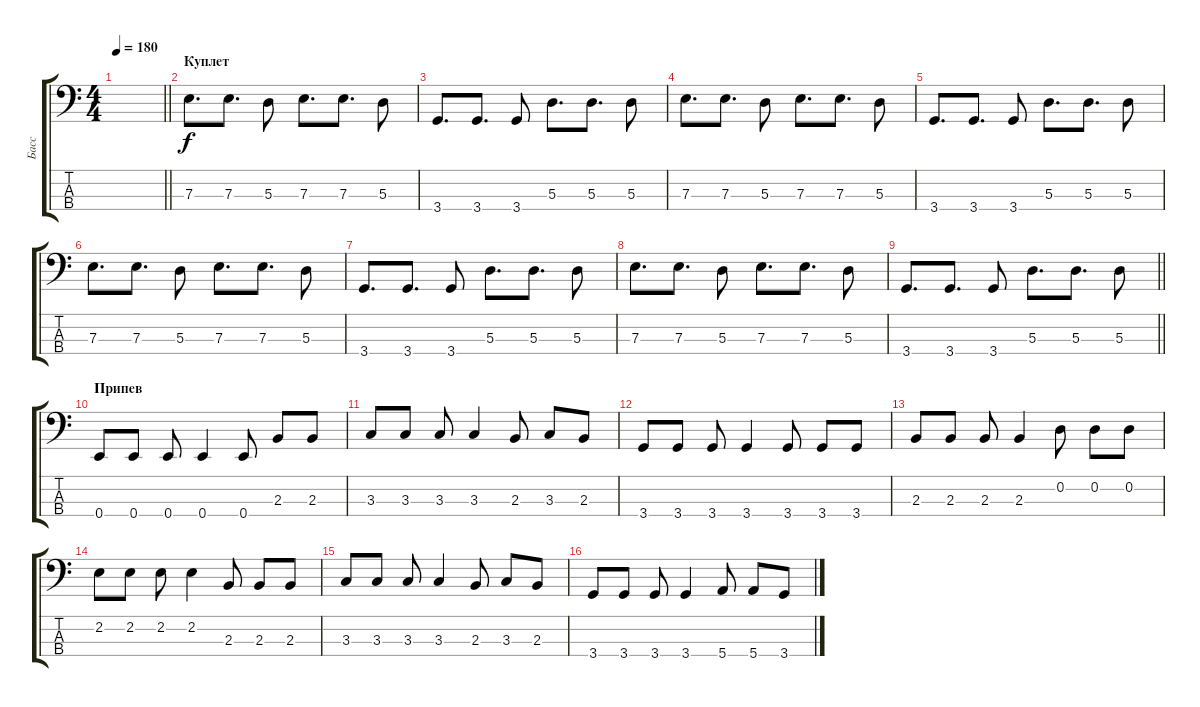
\track ("Басс" "Басс") {instrument electricbasspick}
\staff {score tabs}
\tuning (G2 D2 A1 E1) {hide}
\ts (4 4)
\tempo 180
\clef f4
\barLineRight lightlight
\ks c
|
\section ("" "Куплет")
7.3.8{d} 7.3.8{d} 5.3.8 7.3.8{d} 7.3.8{d} 5.3.8 |
3.4.8{d} 3.4.8{d} 3.4.8 5.3.8{d} 5.3.8{d} 5.3.8 |
7.3.8{d} 7.3.8{d} 5.3.8 7.3.8{d} 7.3.8{d} 5.3.8 |
3.4.8{d} 3.4.8{d} 3.4.8 5.3.8{d} 5.3.8{d} 5.3.8 |
7.3.8{d} 7.3.8{d} 5.3.8 7.3.8{d} 7.3.8{d} 5.3.8 |
3.4.8{d} 3.4.8{d} 3.4.8 5.3.8{d} 5.3.8{d} 5.3.8 |
7.3.8{d} 7.3.8{d} 5.3.8 7.3.8{d} 7.3.8{d} 5.3.8 |
\barLineRight lightlight
3.4.8{d} 3.4.8{d} 3.4.8 5.3.8{d} 5.3.8{d} 5.3.8 |
\section ("" "Припев")
0.4.8 0.4.8 0.4.8 0.4.4 0.4.8 2.3.8 2.3.8 |
3.3.8 3.3.8 3.3.8 3.3.4 2.3.8 3.3.8 2.3.8 |
3.4.8 3.4.8 3.4.8 3.4.4 3.4.8 3.4.8 3.4.8 |
2.3.8 2.3.8 2.3.8 2.3.4 0.2.8 0.2.8 0.2.8 |
2.2.8 2.2.8 2.2.8 2.2.4 2.3.8 2.3.8 2.3.8 |
3.3.8 3.3.8 3.3.8 3.3.4 2.3.8 3.3.8 2.3.8 |
3.4.8 3.4.8 3.4.8 3.4.4 5.4.8 5.4.8 3.4.8
